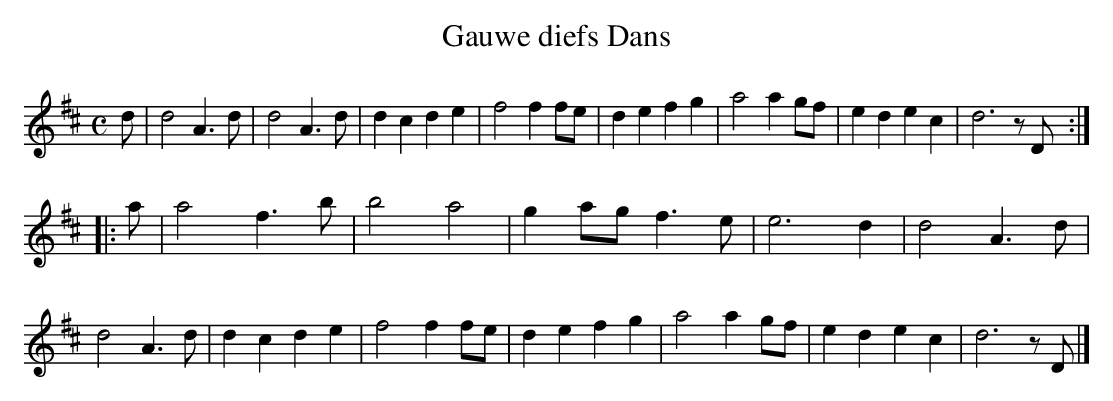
X:1
T:Gauwe diefs Dans
M:C
K:Dmaj
d|d4A3d|d4A3d|d2c2d2e2|f4f2fe|d2e2f2g2|a4a2gf|e2d2e2c2|d6zD:|
|:a|a4f3b|b4a4|g2agf3e|e6d2|d4A3d|d4A3d|d2c2d2e2|f4f2fe|d2e2f2g2|a4a2gf|e2d2e2c2|d6zD|]
